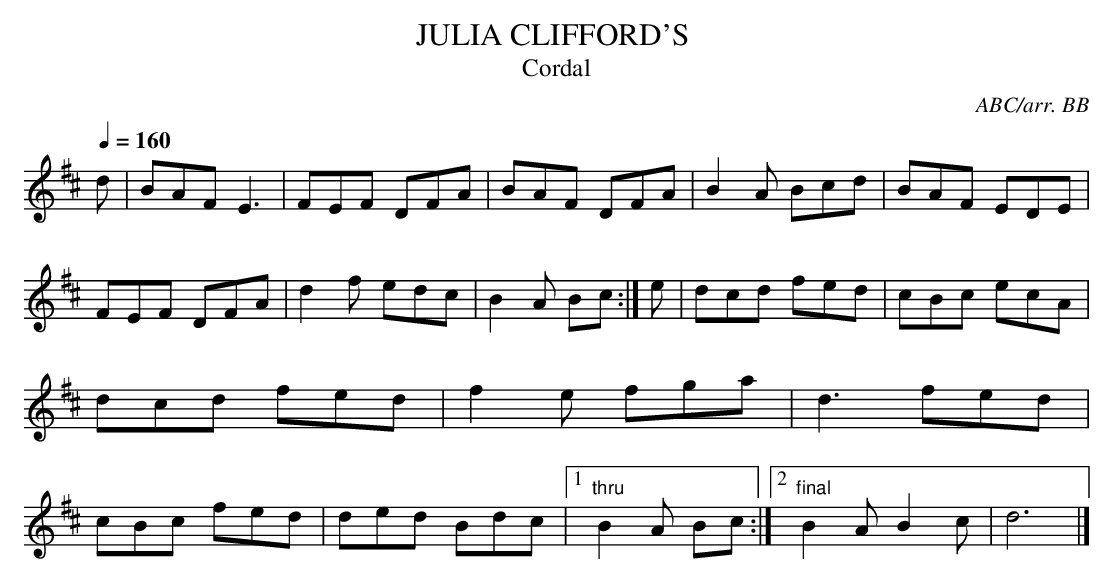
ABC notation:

X:1
T:JULIA CLIFFORD'S \
T:Cordal\
C:ABC/arr. BB\
M:6/8\
L:1/8\
Q:1/4=160\
K:D\
d|BAF E3|FEF DFA|BAF DFA|B2A Bcd|\
BAF EDE|FEF DFA|d2 f edc|B2A Bc :|\
e|dcd fed|cBc ecA|dcd fed|f2 e fga|\
d3 fed|cBc fed|ded Bdc|1 "thru"B2A Bc :|\
[2 "final"B2A B2c|d6|]\
\
\
